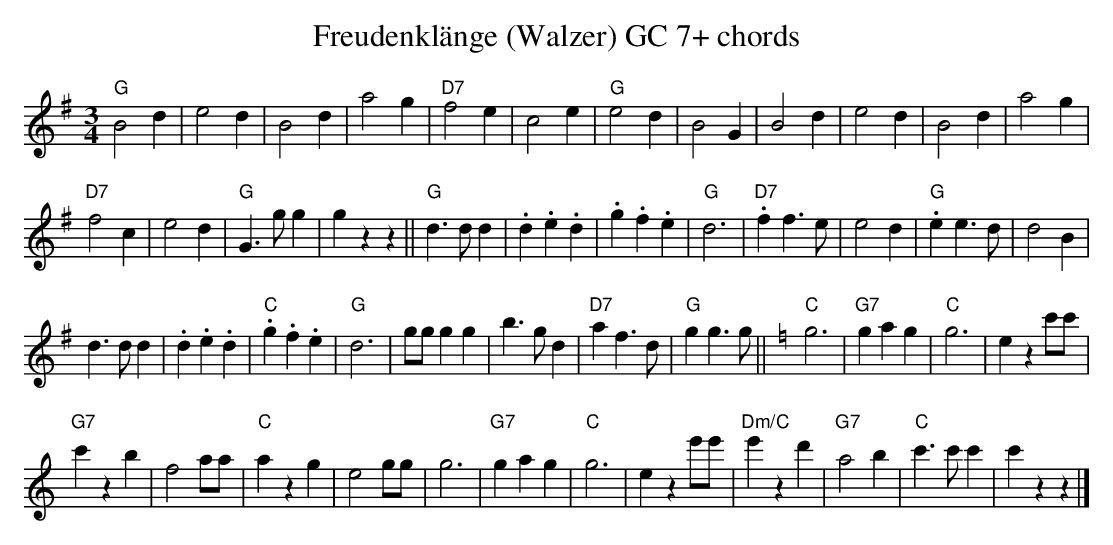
X:1
T:Freudenklänge (Walzer) GC 7+ chords
M:3/4
L:1/4
K:G%%MIDI gchordon
"G"B2d | e2d | B2d | a2g | "D7"f2e | c2e | "G"e2d | B2G | B2d | e2d | B2d | a2g |
"D7"f2c | e2d | "G"G>gg | gzz || "G"d>dd | .d.e.d | .g.f.e | "G"d3 | "D7".ff>e | e2d | "G".ee>d | d2B |
d>dd | .d.e.d | "C".g.f.e | "G"d3 | g/2g/2gg | b>gd | "D7"af>d | "G"gg>g || [K:C] "C"g3 | "G7"gag | "C"g3 | ezc'/2c'/2 |
"G7"c'zb | f2a/2a/2 | "C"azg | e2g/2g/2 | g3 | "G7"gag | "C"g3 | eze'/2e'/2 | "Dm/C"e'zd' | "G7"a2b | "C"c'>c'c' | c'zz |]
